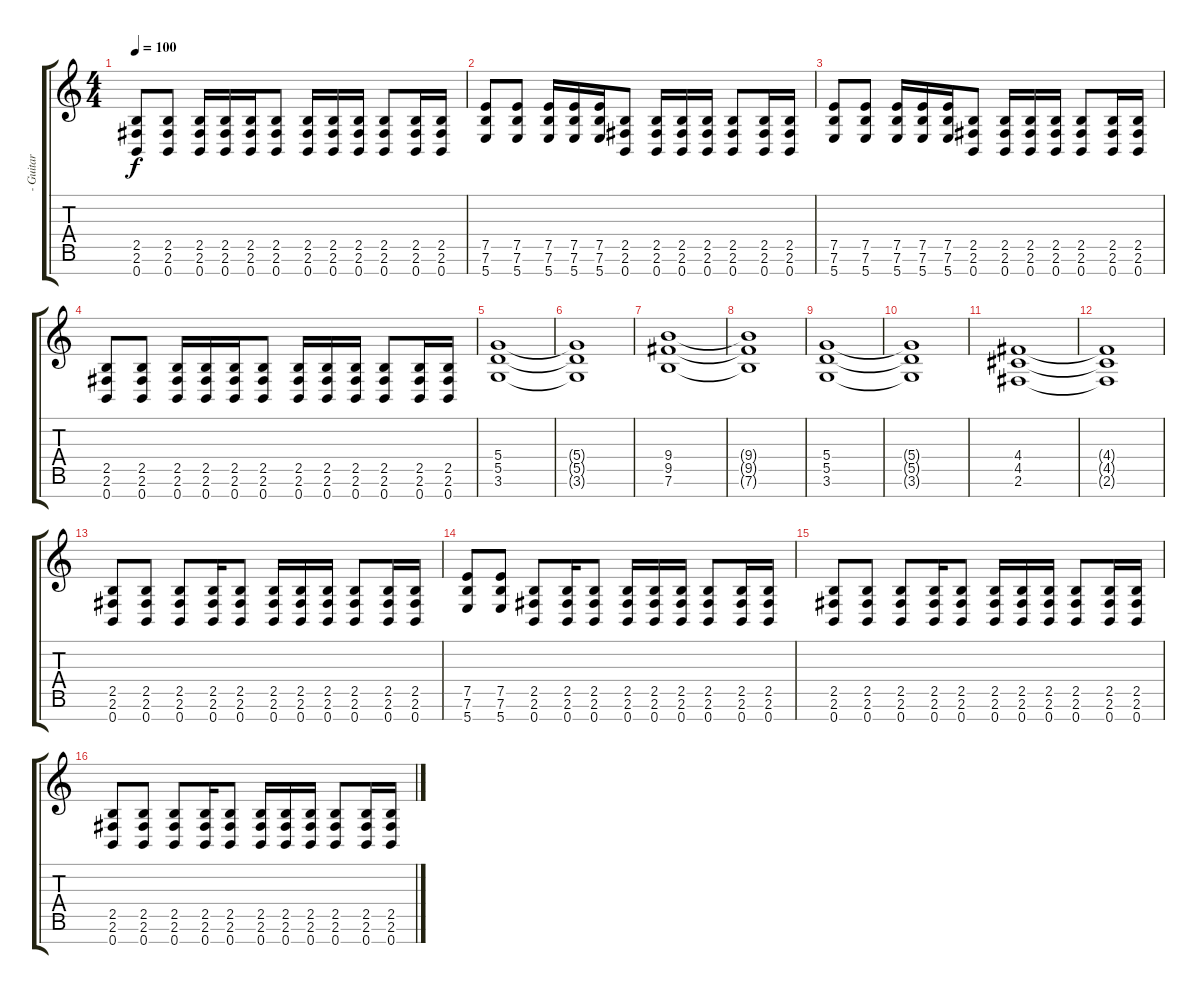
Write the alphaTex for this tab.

\track ("- Guitar" "- Guitar") {instrument overdrivenguitar}
\staff {score tabs}
\tuning (E4 B3 G3 D3 A2 E2 B1) {hide}
\ts (4 4)
\tempo 100
\clef g2
\ks c
(2.5 2.6 0.7).8{dy f} (2.5 2.6 0.7).8 (2.5 2.6 0.7).16 (2.5 2.6 0.7).16 (2.5 2.6 0.7).16 (2.5 2.6 0.7).8 (2.5 2.6 0.7).16 (2.5 2.6 0.7).16 (2.5 2.6 0.7).16 (2.5 2.6 0.7).8 (2.5 2.6 0.7).16 (2.5 2.6 0.7).16 |
(7.5 7.6 5.7).8 (7.5 7.6 5.7).8 (7.5 7.6 5.7).16 (7.5 7.6 5.7).16 (7.5 7.6 5.7).16 (2.5 2.6 0.7).8 (2.5 2.6 0.7).16 (2.5 2.6 0.7).16 (2.5 2.6 0.7).16 (2.5 2.6 0.7).8 (2.5 2.6 0.7).16 (2.5 2.6 0.7).16 |
(7.5 7.6 5.7).8 (7.5 7.6 5.7).8 (7.5 7.6 5.7).16 (7.5 7.6 5.7).16 (7.5 7.6 5.7).16 (2.5 2.6 0.7).8 (2.5 2.6 0.7).16 (2.5 2.6 0.7).16 (2.5 2.6 0.7).16 (2.5 2.6 0.7).8 (2.5 2.6 0.7).16 (2.5 2.6 0.7).16 |
(2.5 2.6 0.7).8 (2.5 2.6 0.7).8 (2.5 2.6 0.7).16 (2.5 2.6 0.7).16 (2.5 2.6 0.7).16 (2.5 2.6 0.7).8 (2.5 2.6 0.7).16 (2.5 2.6 0.7).16 (2.5 2.6 0.7).16 (2.5 2.6 0.7).8 (2.5 2.6 0.7).16 (2.5 2.6 0.7).16 |
(5.4 5.5 3.6).1{instrument distortionguitar} |
(5.4{t} 5.5{t} 3.6{t}).1 |
(9.4 9.5 7.6).1 |
(9.4{t} 9.5{t} 7.6{t}).1 |
(5.4 5.5 3.6).1 |
(5.4{t} 5.5{t} 3.6{t}).1 |
(4.4 4.5 2.6).1 |
(4.4{t} 4.5{t} 2.6{t}).1 |
(2.5 2.6 0.7).8{instrument overdrivenguitar} (2.5 2.6 0.7).8 (2.5 2.6 0.7).8 (2.5 2.6 0.7).16 (2.5 2.6 0.7).8 (2.5 2.6 0.7).16 (2.5 2.6 0.7).16 (2.5 2.6 0.7).16 (2.5 2.6 0.7).8 (2.5 2.6 0.7).16 (2.5 2.6 0.7).16 |
(7.5 7.6 5.7).8 (7.5 7.6 5.7).8 (2.5 2.6 0.7).8 (2.5 2.6 0.7).16 (2.5 2.6 0.7).8 (2.5 2.6 0.7).16 (2.5 2.6 0.7).16 (2.5 2.6 0.7).16 (2.5 2.6 0.7).8 (2.5 2.6 0.7).16 (2.5 2.6 0.7).16 |
(2.5 2.6 0.7).8 (2.5 2.6 0.7).8 (2.5 2.6 0.7).8 (2.5 2.6 0.7).16 (2.5 2.6 0.7).8 (2.5 2.6 0.7).16 (2.5 2.6 0.7).16 (2.5 2.6 0.7).16 (2.5 2.6 0.7).8 (2.5 2.6 0.7).16 (2.5 2.6 0.7).16 |
(2.5 2.6 0.7).8 (2.5 2.6 0.7).8 (2.5 2.6 0.7).8 (2.5 2.6 0.7).16 (2.5 2.6 0.7).8 (2.5 2.6 0.7).16 (2.5 2.6 0.7).16 (2.5 2.6 0.7).16 (2.5 2.6 0.7).8 (2.5 2.6 0.7).16 (2.5 2.6 0.7).16
